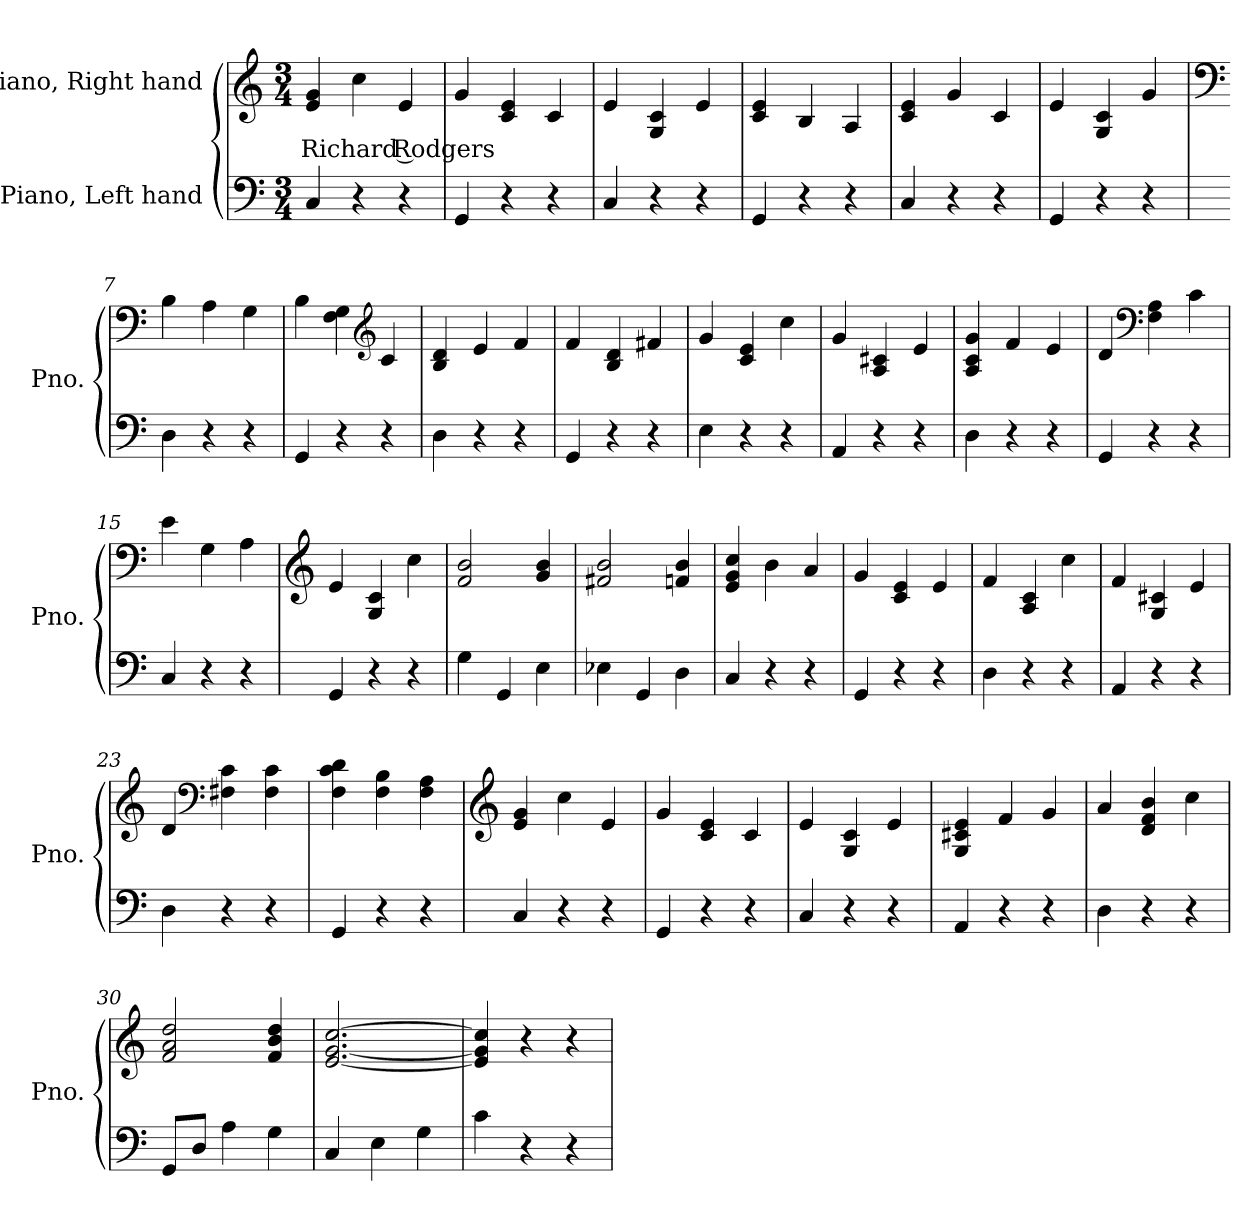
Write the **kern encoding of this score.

**kern	**kern	**text
*part2	*part1	*part1
*staff2	*staff1	*staff1
*I"Piano, Left hand	*I"Piano, Right hand	*
*I'Pno.	*I'Pno.	*
*clefF4	*clefG2	*
*k[]	*k[]	*
*M3/4	*M3/4	*
*MM120	*MM120	*
=1	=1	=1
!	!	!LO:LY:b
4C/	4e/ 4g/	Richard Rodgers
4r	4cc\	.
4r	4e/	.
=2	=2	=2
4GG/	4g/	.
4r	4c/ 4e/	.
4r	4c/	.
=3	=3	=3
4C/	4e/	.
4r	4G/ 4c/	.
4r	4e/	.
=4	=4	=4
4GG/	4c/ 4e/	.
4r	4B/	.
4r	4A/	.
=5	=5	=5
4C/	4c/ 4e/	.
4r	4g/	.
4r	4c/	.
=6	=6	=6
4GG/	4e/	.
4r	4G/ 4c/	.
4r	4g/	.
!!LO:LB:g=z
=7	=7	=7
*	*clefF4	*
4D\	4B\	.
4r	4A\	.
4r	4G\	.
=8	=8	=8
4GG/	4B\	.
4r	4F\ 4G\	.
*	*clefG2	*
4r	4c/	.
=9	=9	=9
4D\	4B/ 4d/	.
4r	4e/	.
4r	4f/	.
=10	=10	=10
4GG/	4f/	.
4r	4B/ 4d/	.
4r	4f#X/	.
=11	=11	=11
4E\	4g/	.
4r	4c/ 4e/	.
4r	4cc\	.
=12	=12	=12
4AA/	4g/	.
4r	4A/ 4c#X/	.
4r	4e/	.
=13	=13	=13
4D\	4A/ 4c/ 4g/	.
4r	4f/	.
4r	4e/	.
=14	=14	=14
4GG/	4d/	.
*	*clefF4	*
4r	4F\ 4A\	.
4r	4c\	.
=15	=15	=15
4C/	4e\	.
4r	4G\	.
4r	4A\	.
!!LO:LB:g=z
=16	=16	=16
*	*clefG2	*
4GG/	4e/	.
4r	4G/ 4c/	.
4r	4cc\	.
=17	=17	=17
4G\	2f/ 2b/	.
4GG/	.	.
4E\	4g/ 4b/	.
=18	=18	=18
4E-X\	2f#X/ 2b/	.
4GG/	.	.
4D\	4fn/ 4b/	.
=19	=19	=19
4C/	4e/ 4g/ 4cc/	.
4r	4b\	.
4r	4a/	.
=20	=20	=20
4GG/	4g/	.
4r	4c/ 4e/	.
4r	4e/	.
=21	=21	=21
4D\	4f/	.
4r	4A/ 4c/	.
4r	4cc\	.
=22	=22	=22
4AA/	4f/	.
4r	4G/ 4c#X/	.
4r	4e/	.
=23	=23	=23
4D\	4d/	.
*	*clefF4	*
4r	4F#X\ 4c\	.
4r	4F#\ 4c\	.
=24	=24	=24
4GG/	4F\ 4c\ 4d\	.
4r	4F\ 4B\	.
4r	4F\ 4A\	.
!!LO:LB:g=z
=25	=25	=25
*	*clefG2	*
4C/	4e/ 4g/	.
4r	4cc\	.
4r	4e/	.
=26	=26	=26
4GG/	4g/	.
4r	4c/ 4e/	.
4r	4c/	.
=27	=27	=27
4C/	4e/	.
4r	4G/ 4c/	.
4r	4e/	.
=28	=28	=28
4AA/	4G/ 4c#X/ 4e/	.
4r	4f/	.
4r	4g/	.
=29	=29	=29
4D\	4a/	.
4r	4d/ 4f/ 4b/	.
4r	4cc\	.
=30	=30	=30
8GG/L	2f/ 2a/ 2dd/	.
8D/J	.	.
4A\	.	.
4G\	4f/ 4b/ 4dd/	.
=31	=31	=31
4C/	[2.e/ [2.g/ [2.cc/	.
4E\	.	.
4G\	.	.
=32	=32	=32
4c\	4e/] 4g/] 4cc/]	.
4r	4r	.
4r	4r	.
=	=	=
*-	*-	*-
